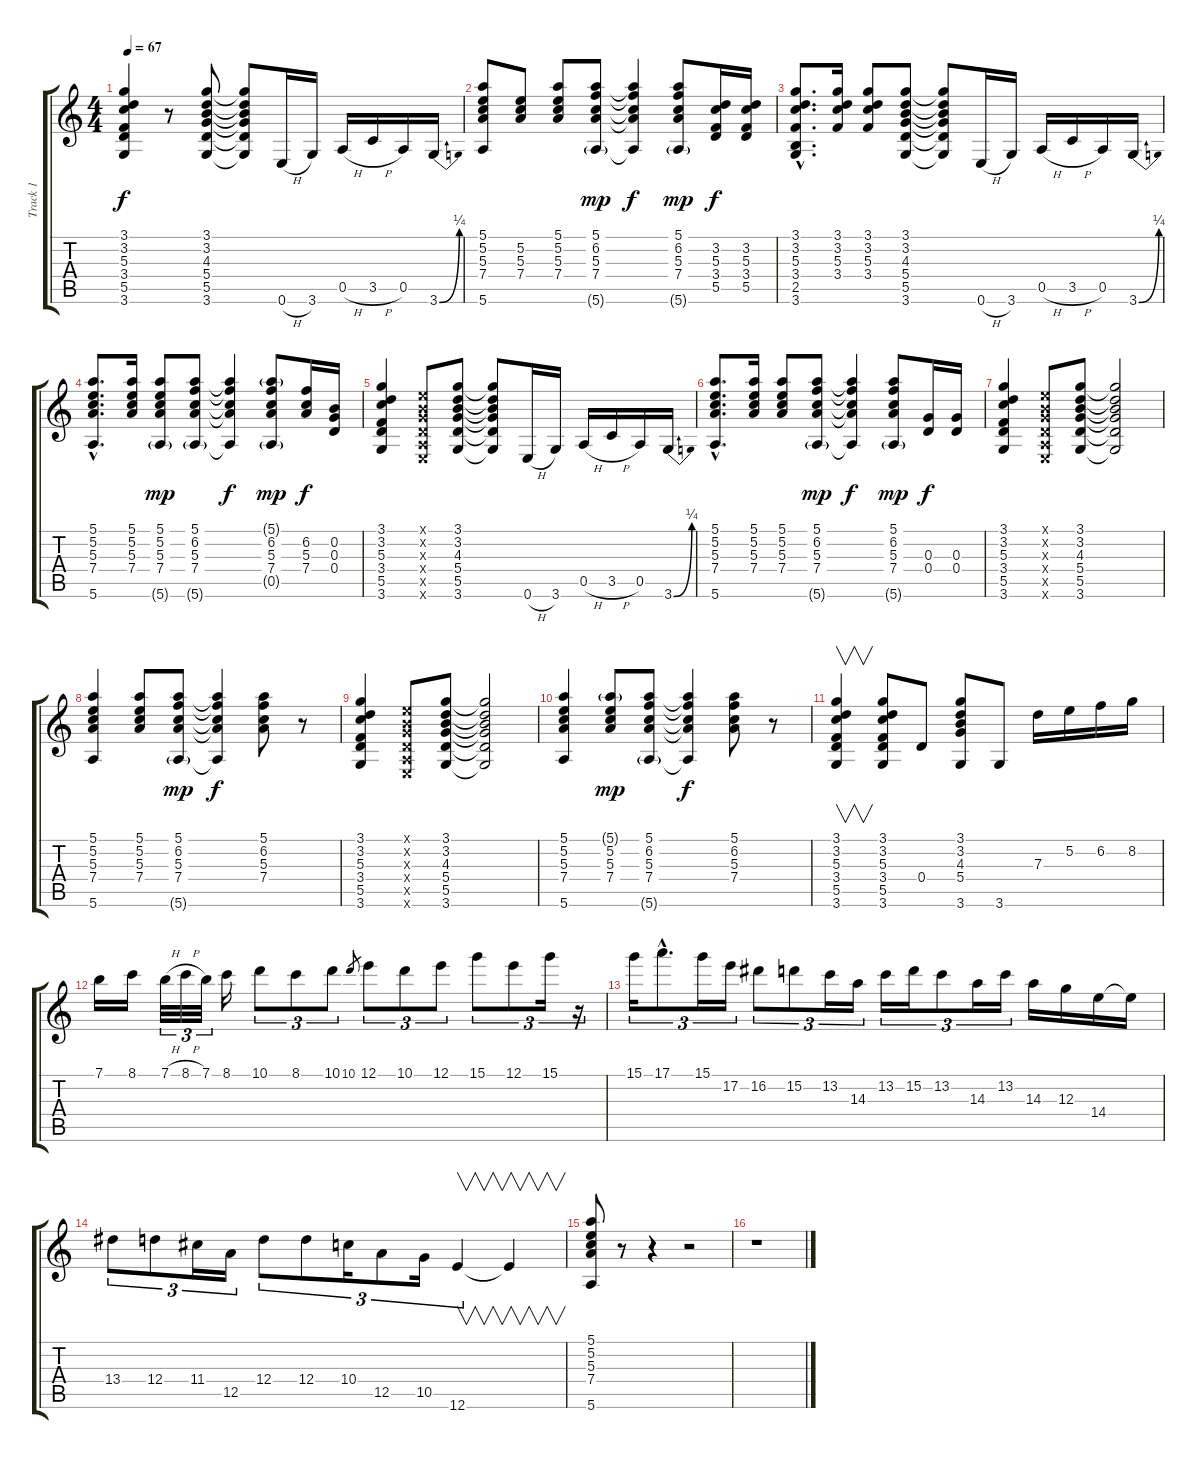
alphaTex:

\track ("Track 1" "Track 1") {instrument acousticguitarnylon}
\staff {score tabs}
\tuning (E4 B3 G3 D3 A2 E2) {hide}
\ts (4 4)
\tempo 67
\clef g2
\ks c
(3.1 3.2 5.3 3.4 5.5 3.6).4{dy f} r.8 (3.1 3.2 4.3 5.4 5.5 3.6).8 (3.1{t} 3.2{t} 4.3{t} 5.4{t} 5.5{t} 3.6{t}).8 0.6{h}.16 3.6.16 0.5{h}.16 3.5{h}.16 0.5.16 3.6{be (bend 0 0 60 1)}.16 |
(5.1 5.2 5.3 7.4 5.6).8 (5.2 5.3 7.4).8 (5.1 5.2 5.3 7.4).8 (5.1 6.2 5.3 7.4 5.6{g}).8{dy mp} (5.1{t} 6.2{t} 5.3{t} 7.4{t} 5.6{t}).4{dy f} (5.1 6.2 5.3 7.4 5.6{g}).8{dy mp} (3.2 5.3 3.4 5.5).16{dy f} (3.2 5.3 3.4 5.5).16 |
(3.1{hac} 3.2{hac} 5.3{hac} 3.4{hac} 2.5{hac} 3.6{hac}).8{d} (3.1 3.2 5.3 3.4).16 (3.1 3.2 5.3 3.4).8 (3.1 3.2 4.3 5.4 5.5 3.6).8 (3.1{t} 3.2{t} 4.3{t} 5.4{t} 5.5{t} 3.6{t}).8 0.6{h}.16 3.6.16 0.5{h}.16 3.5{h}.16 0.5.16 3.6{be (bend 0 0 60 1)}.16 |
(5.1{hac} 5.2{hac} 5.3{hac} 7.4{hac} 5.6{hac}).8{d} (5.1 5.2 5.3 7.4).16 (5.1 5.2 5.3 7.4 5.6{g}).8{dy mp} (5.1 6.2 5.3 7.4 5.6{g}).8 (5.1{t} 6.2{t} 5.3{t} 7.4{t} 5.6{t}).4{dy f} (5.1{g} 6.2 5.3 7.4 0.5{g}).8{dy mp} (6.2 5.3 7.4).16{dy f} (0.2 0.3 0.4).16 |
(3.1 3.2 5.3 3.4 5.5 3.6).4 (0.1{x} 0.2{x} 0.3{x} 0.4{x} 0.5{x} 0.6{x}).8 (3.1 3.2 4.3 5.4 5.5 3.6).8 (3.1{t} 3.2{t} 4.3{t} 5.4{t} 5.5{t} 3.6{t}).8 0.6{h}.16 3.6.16 0.5{h}.16 3.5{h}.16 0.5.16 3.6{be (bend 0 0 60 1)}.16 |
(5.1{hac} 5.2{hac} 5.3{hac} 7.4{hac} 5.6{hac}).8{d} (5.1 5.2 5.3 7.4).16 (5.1 5.2 5.3 7.4).8 (5.1 6.2 5.3 7.4 5.6{g}).8{dy mp} (5.1{t} 6.2{t} 5.3{t} 7.4{t} 5.6{t}).4{dy f} (5.1 6.2 5.3 7.4 5.6{g}).8{dy mp} (0.3 0.4).16{dy f} (0.3 0.4).16 |
(3.1 3.2 5.3 3.4 5.5 3.6).4 (0.1{x} 0.2{x} 0.3{x} 0.4{x} 0.5{x} 0.6{x}).8 (3.1 3.2 4.3 5.4 5.5 3.6).8 (3.1{t} 3.2{t} 4.3{t} 5.4{t} 5.5{t} 3.6{t}).2 |
(5.1 5.2 5.3 7.4 5.6).4 (5.1 5.2 5.3 7.4).8 (5.1 6.2 5.3 7.4 5.6{g}).8{dy mp} (5.1{t} 6.2{t} 5.3{t} 7.4{t} 5.6{t}).4{dy f} (5.1 6.2 5.3 7.4).8 r.8 |
(3.1 3.2 5.3 3.4 5.5 3.6).4 (0.1{x} 0.2{x} 0.3{x} 0.4{x} 0.5{x} 0.6{x}).8 (3.1 3.2 4.3 5.4 5.5 3.6).8 (3.1{t} 3.2{t} 4.3{t} 5.4{t} 5.5{t} 3.6{t}).2 |
(5.1 5.2 5.3 7.4 5.6).4 (5.1{g} 5.2 5.3 7.4).8{dy mp} (5.1 6.2 5.3 7.4 5.6{g}).8 (5.1{t} 6.2{t} 5.3{t} 7.4{t} 5.6{t}).4{dy f} (5.1 6.2 5.3 7.4).8 r.8 |
(3.1 3.2 5.3 3.4 5.5 3.6).4{v} (3.1 3.2 5.3 3.4 5.5 3.6).8 0.4.8 (3.1 3.2 4.3 5.4 3.6).8 3.6.8 7.3.16 5.2.16 6.2.16 8.2.16 |
7.1.16 8.1.16 7.1{h}.32{tu (3 2)} 8.1{h}.32{tu (3 2)} 7.1.32{tu (3 2)} 8.1.16 10.1.8{tu (3 2)} 8.1.8{tu (3 2)} 10.1.8{tu (3 2)} 10.1.8{gr} 12.1.8{tu (3 2)} 10.1.8{tu (3 2)} 12.1.8{tu (3 2)} 15.1.8{tu (3 2)} 12.1.8{tu (3 2)} 15.1.16{tu (3 2)} r.16{tu (3 2)} |
15.1.16{tu (3 2)} 17.1{hac}.8{d tu (3 2)} 15.1.16{tu (3 2)} 17.2.16{tu (3 2)} 16.2.8{tu (3 2)} 15.2.8{tu (3 2)} 13.2.16{tu (3 2)} 14.3.16{tu (3 2)} 13.2.16{tu (3 2)} 15.2.16{tu (3 2)} 13.2.8{tu (3 2)} 14.3.16{tu (3 2)} 13.2.16{tu (3 2)} 14.3.16 12.3.16 14.4.16 14.4{t}.16 |
13.4.8{tu (3 2)} 12.4.8{tu (3 2)} 11.4.16{tu (3 2)} 12.5.16{tu (3 2)} 12.4.8{tu (3 2)} 12.4.8{tu (3 2)} 10.4.16{tu (3 2)} 12.5.8{tu (3 2)} 10.5.16{tu (3 2)} 12.6.4{v tu (3 2)} 12.6{t}.4{v} |
(5.1 5.2 5.3 7.4 5.6).8 r.8 r.4 r.2 |
r.1
